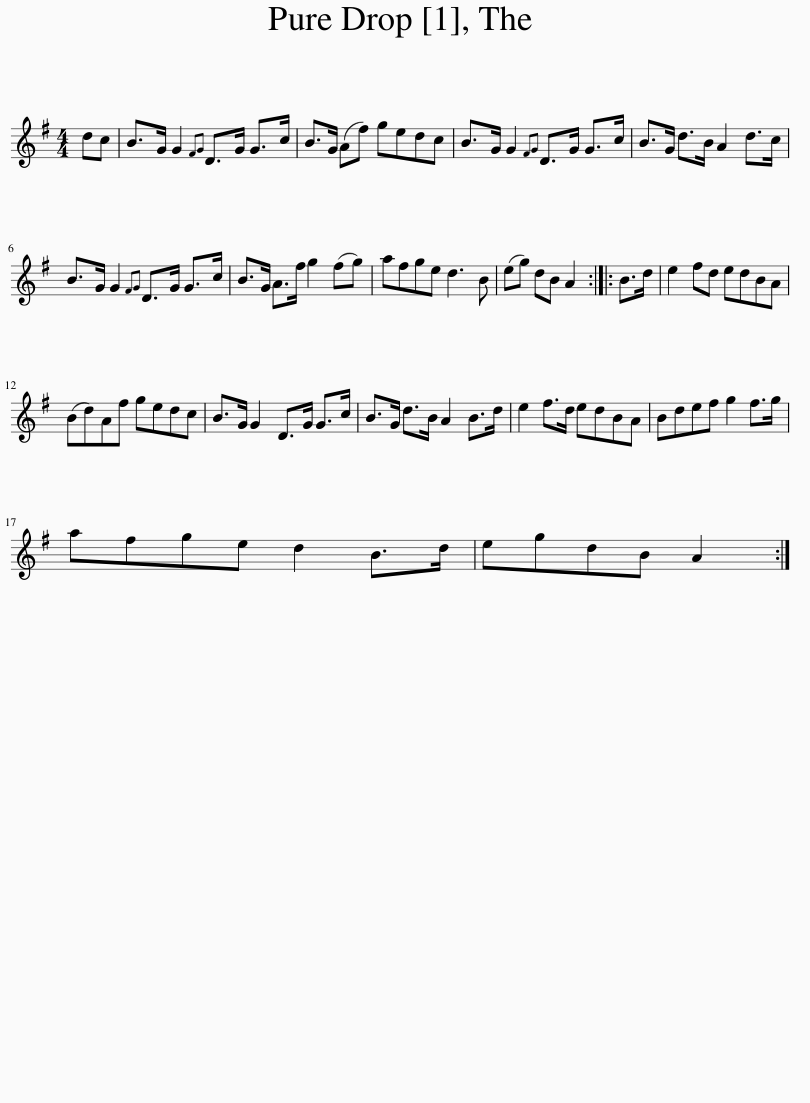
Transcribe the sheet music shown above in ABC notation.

X:1
L:1/8
M:4/4
I:linebreak $
K:G
V:1 treble
V:1
 dc | B>G G2{FG} D>G G>c | B>G (Af) gedc | B>G G2{FG} D>G G>c | B>G d>B A2 d>c |$ %5
 B>G G2{FG} D>G G>c | B>G A>f g2 (fg) | afge d3 B | (eg) dB A2 :: B>d | %10
 e2 fd edBA |$ (Bd)Af gedc | B>G G2 D>G G>c | B>G d>B A2 B>d | e2 f>d edBA | %15
 Bdef g2 f>g |$ afge d2 B>d | egdB A2 :| %18
